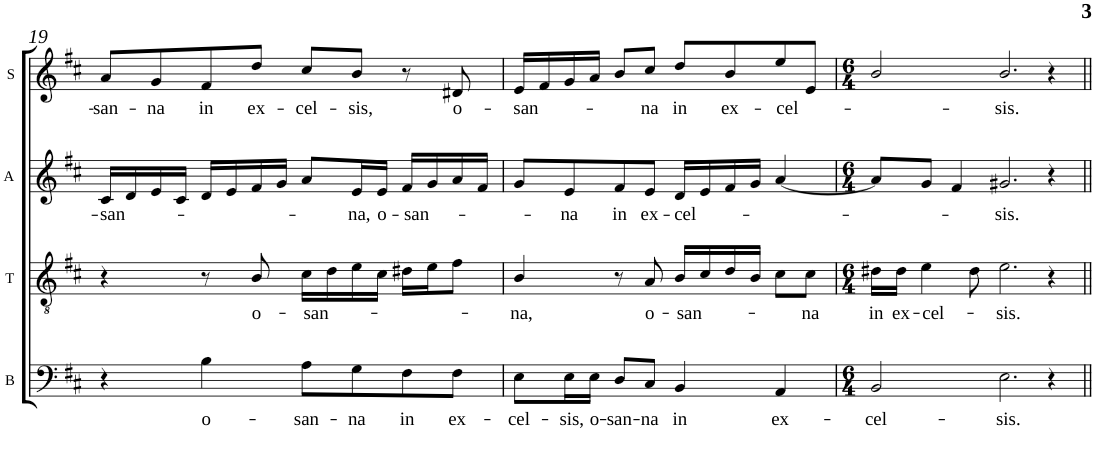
**kern	**text	**kern	**text	**kern	**text	**kern	**text
*part4	*part4	*part3	*part3	*part2	*part2	*part1	*part1
*staff4	*staff4	*staff3	*staff3	*staff2	*staff2	*staff1	*staff1
*I"Bass	*	*I"Tenor	*	*I"Alto	*	*I"Soprano	*
*I'B	*	*I'T	*	*I'A	*	*I'S	*
!!LO:PB:g=z
*clefF4	*	*clefGv2	*	*clefG2	*	*clefG2	*
*k[f#c#]	*	*k[f#c#]	*	*k[f#c#]	*	*k[f#c#]	*
*M4/4	*	*M4/4	*	*M4/4	*	*M4/4	*
=19	=19	=19	=19	=19	=19	=19	=19
!	!	!	!	!	!LO:LY:b	!	!LO:LY:b
4r	.	4r	.	16c#/LL	-san-	8a/L	-san-
.	.	.	.	16d/	.	.	.
!	!	!	!	!	!	!	!LO:LY:b
.	.	.	.	16e/	.	8g/	-na
.	.	.	.	16c#/JJ	.	.	.
!	!LO:LY:b	!	!	!	!	!	!LO:LY:b
4B\	o-	8r	.	16d/LL	.	8f#/	in
.	.	.	.	16e/	.	.	.
!	!	!	!LO:LY:b	!	!	!	!LO:LY:b
.	.	8B/	o-	16f#/	.	8dd/J	ex-
.	.	.	.	16g/JJ	.	.	.
!	!LO:LY:b	!	!LO:LY:b	!	!	!	!LO:LY:b
8A\L	-san-	16c#\LL	-san-	8a/L	.	8cc#/L	-cel-
.	.	16d\	.	.	.	.	.
!	!LO:LY:b	!	!	!	!LO:LY:b	!	!LO:LY:b
8G\	-na	16e\	.	16e/L	-na,	8b/J	-sis,
!	!	!	!	!	!LO:LY:b	!	!
.	.	16c#\JJ	.	16e/JJ	o-	.	.
!	!LO:LY:b	!	!	!	!LO:LY:b	!	!
8F#\	in	16d#X\LL	.	16f#/LL	-san-	8r	.
.	.	16e\J	.	16g/	.	.	.
!	!LO:LY:b	!	!	!	!	!	!LO:LY:b
8F#\J	ex-	8f#\J	.	16a/	.	8d#X/	o-
.	.	.	.	16f#/JJ	.	.	.
=20	=20	=20	=20	=20	=20	=20	=20
!	!LO:LY:b	!	!LO:LY:b	!	!	!	!LO:LY:b
8E\L	-cel-	4B/	-na,	8g/L	.	16e/LL	-san-
.	.	.	.	.	.	16f#/	.
!	!LO:LY:b	!	!	!	!LO:LY:b	!	!
16E\L	-sis,	.	.	8e/	-na	16g/	.
!	!LO:LY:b	!	!	!	!	!	!
16E\JJ	o-	.	.	.	.	16a/JJ	.
!	!LO:LY:b	!	!	!	!LO:LY:b	!	!
8D/L	-san-	8r	.	8f#/	in	8b/L	.
!	!LO:LY:b	!	!LO:LY:b	!	!LO:LY:b	!	!LO:LY:b
8C#/J	-na	8A/	o-	8e/J	ex-	8cc#/J	-na
!	!LO:LY:b	!	!LO:LY:b	!	!LO:LY:b	!	!LO:LY:b
4BB/	in	16B/LL	-san-	16d/LL	-cel-	8dd/L	in
.	.	16c#/	.	16e/	.	.	.
!	!	!	!	!	!	!	!LO:LY:b
.	.	16d/	.	16f#/	.	8b/	ex-
.	.	16B/JJ	.	16g/JJ	.	.	.
!	!LO:LY:b	!	!	!	!	!	!LO:LY:b
4AA/	ex-	8c#\L	.	[<4a/	.	8ee/	-cel-
!	!	!	!LO:LY:b	!	!	!	!
.	.	8c#\J	-na	.	.	8e/J	.
=21	=21	=21	=21	=21	=21	=21	=21
*M6/4	*	*M6/4	*	*M6/4	*	*M6/4	*
!	!LO:LY:b	!	!LO:LY:b	!	!	!	!
2BB/	-cel-	16d#X\LL	in	8a/L]	.	2b/	.
!	!	!	!LO:LY:b	!	!	!	!
.	.	16d#\JJ	ex-	.	.	.	.
!	!	!	!LO:LY:b	!	!	!	!
.	.	4e\	-cel-	8g/J	.	.	.
.	.	.	.	4f#/	.	.	.
.	.	8d#\	.	.	.	.	.
!	!LO:LY:b	!	!LO:LY:b	!	!LO:LY:b	!	!LO:LY:b
2.E\	-sis.	2.e\	-sis.	2.g#X/	-sis.	2.b/	-sis.
4r	.	4r	.	4r	.	4r	.
=||	=||	=||	=||	=||	=||	=||	=||
*-	*-	*-	*-	*-	*-	*-	*-
